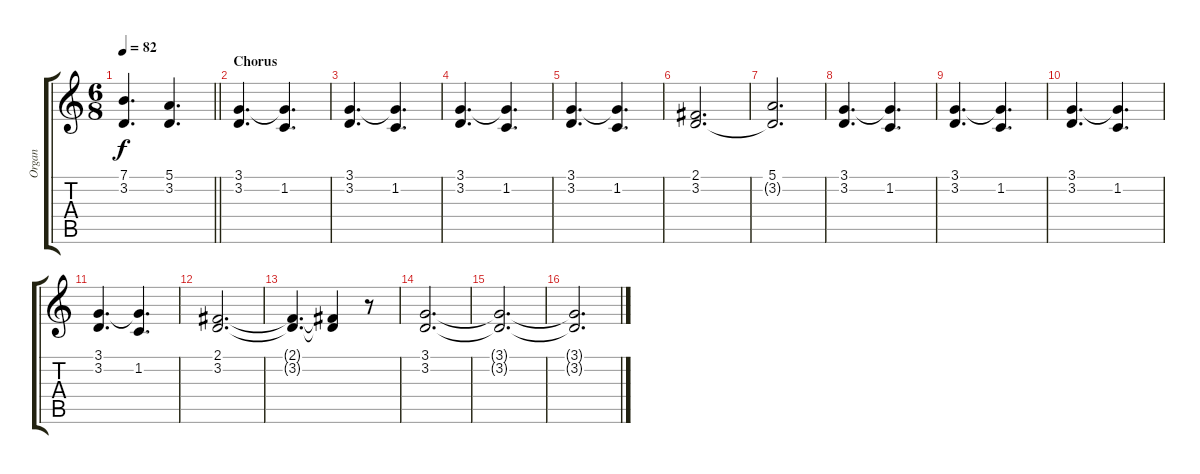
\track ("Organ" "Organ") {instrument percussiveorgan}
\staff {score tabs}
\tuning (E4 B3 G3 D3 A2 E2) {hide}
\ts (6 8)
\tempo 82
\clef g2
\barLineRight lightlight
\ks c
(7.1 3.2).4{d dy f} (5.1 3.2).4{d} |
\section ("" "Chorus")
(3.1 3.2).4{d} (3.1{t} 1.2).4{d} |
(3.1 3.2).4{d} (3.1{t} 1.2).4{d} |
(3.1 3.2).4{d} (3.1{t} 1.2).4{d} |
(3.1 3.2).4{d} (3.1{t} 1.2).4{d} |
(2.1 3.2).2{d} |
(5.1 3.2{t}).2{d} |
(3.1 3.2).4{d} (3.1{t} 1.2).4{d} |
(3.1 3.2).4{d} (3.1{t} 1.2).4{d} |
(3.1 3.2).4{d} (3.1{t} 1.2).4{d} |
(3.1 3.2).4{d} (3.1{t} 1.2).4{d} |
(2.1 3.2).2{d} |
(2.1{t} 3.2{t}).4{d} (2.1{t} 3.2{t}).4 r.8 |
(3.1 3.2).2{d} |
(3.1{t} 3.2{t}).2{d} |
(3.1{t} 3.2{t}).2{d}
